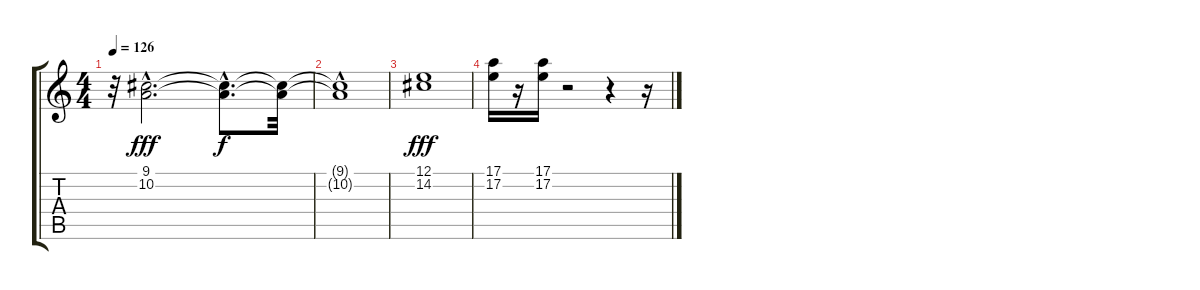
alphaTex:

\track "" {instrument brasssection}
\staff {score tabs}
\tuning (E4 B3 G3 D3 A2 E2) {hide}
\ts (4 4)
\tempo 126
\clef g2
\ks c
r.32{dy f} (9.1{hac} 10.2{hac}).2{d dy fff} (9.1{hac t} 10.2{hac t}).8{d dy f} (9.1{t} 10.2{t}).32 |
(9.1{hac t} 10.2{t}).1 |
(12.1 14.2).1{dy fff} |
(17.1 17.2).16 r.16 (17.1 17.2).16 r.2 r.4 r.16
